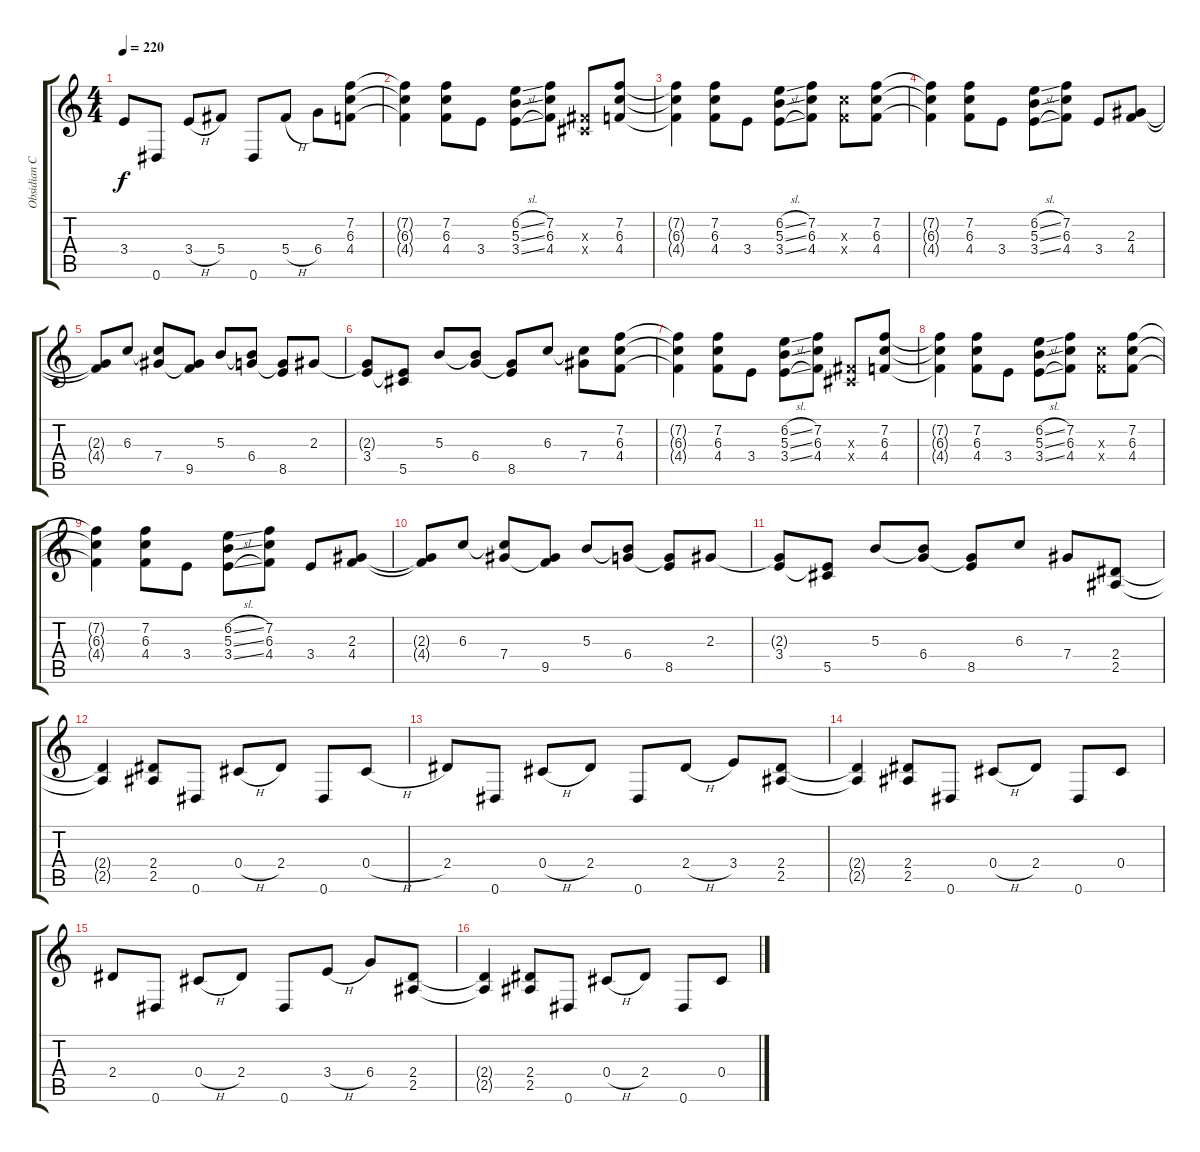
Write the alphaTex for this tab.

\track ("Obsidian C." "Obsidian C") {instrument distortionguitar}
\staff {score tabs}
\tuning (Eb4 Bb3 Gb3 Db3 Ab2 Eb2) {hide}
\ts (4 4)
\tempo 220
\clef g2
\ks c
3.4.8{dy f} 0.6.8 3.4{h}.8 5.4.8 0.6.8 5.4{h}.8 6.4.8 (7.2 6.3 4.4).8 |
(7.2{t} 6.3{t} 4.4{t}).4 (7.2 6.3 4.4).8 3.4.8 (6.2{sl} 5.3{sl} 3.4{sl}).8 (7.2 6.3 4.4).8 (0.3{x} 0.4{x}).8 (7.2 6.3 4.4).8 |
(7.2{t} 6.3{t} 4.4{t}).4 (7.2 6.3 4.4).8 3.4.8 (6.2{sl} 5.3{sl} 3.4{sl}).8 (7.2 6.3 4.4).8 (6.3{x} 4.4{x}).8 (7.2 6.3 4.4).8 |
(7.2{t} 6.3{t} 4.4{t}).4 (7.2 6.3 4.4).8 3.4.8 (6.2{sl} 5.3{sl} 3.4{sl}).8 (7.2 6.3 4.4).8 3.4.8 (2.3 4.4).8 |
(2.3{t} 4.4{t}).8 6.3.8 (6.3{t} 7.4).8 (7.4{t} 9.5).8 5.3.8 (5.3{t} 6.4).8 (6.4{t} 8.5).8 2.3.8 |
(2.3{t} 3.4).8 (3.4{t} 5.5).8 5.3.8 (5.3{t} 6.4).8 (6.4{t} 8.5).8 6.3.8 (6.3{t} 7.4).8 (7.2 6.3 4.4).8 |
(7.2{t} 6.3{t} 4.4{t}).4 (7.2 6.3 4.4).8 3.4.8 (6.2{sl} 5.3{sl} 3.4{sl}).8 (7.2 6.3 4.4).8 (0.3{x} 0.4{x}).8 (7.2 6.3 4.4).8 |
(7.2{t} 6.3{t} 4.4{t}).4 (7.2 6.3 4.4).8 3.4.8 (6.2{sl} 5.3{sl} 3.4{sl}).8 (7.2 6.3 4.4).8 (6.3{x} 4.4{x}).8 (7.2 6.3 4.4).8 |
(7.2{t} 6.3{t} 4.4{t}).4 (7.2 6.3 4.4).8 3.4.8 (6.2{sl} 5.3{sl} 3.4{sl}).8 (7.2 6.3 4.4).8 3.4.8 (2.3 4.4).8 |
(2.3{t} 4.4{t}).8 6.3.8 (6.3{t} 7.4).8 (7.4{t} 9.5).8 5.3.8 (5.3{t} 6.4).8 (6.4{t} 8.5).8 2.3.8 |
(2.3{t} 3.4).8 (3.4{t} 5.5).8 5.3.8 (5.3{t} 6.4).8 (6.4{t} 8.5).8 6.3.8 7.4.8 (2.4 2.5).8 |
(2.4{t} 2.5{t}).4 (2.4 2.5).8 0.6.8 0.4{h}.8 2.4.8 0.6.8 0.4{h}.8 |
2.4.8 0.6.8 0.4{h}.8 2.4.8 0.6.8 2.4{h}.8 3.4.8 (2.4 2.5).8 |
(2.4{t} 2.5{t}).4 (2.4 2.5).8 0.6.8 0.4{h}.8 2.4.8 0.6.8 0.4.8 |
2.4.8 0.6.8 0.4{h}.8 2.4.8 0.6.8 3.4{h}.8 6.4.8 (2.4 2.5).8 |
(2.4{t} 2.5{t}).4 (2.4 2.5).8 0.6.8 0.4{h}.8 2.4.8 0.6.8 0.4{h}.8
